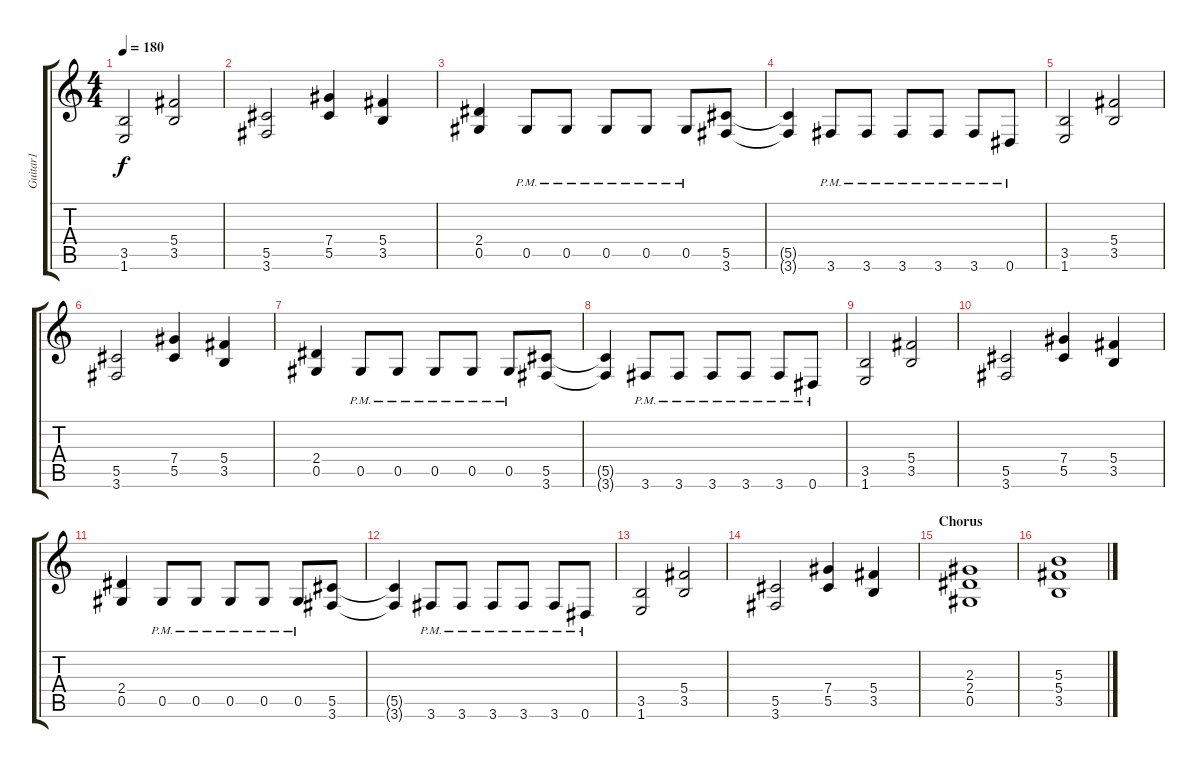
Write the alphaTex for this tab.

\track ("Guitar1" "Guitar1") {instrument distortionguitar}
\staff {score tabs}
\tuning (Eb4 Bb3 Gb3 Db3 Ab2 Eb2) {hide}
\ts (4 4)
\tempo 180
\clef g2
\ks c
(3.5 1.6).2{dy f} (5.4 3.5).2 |
(5.5 3.6).2 (7.4 5.5).4 (5.4 3.5).4 |
(2.4 0.5).4 0.5{pm}.8 0.5{pm}.8 0.5{pm}.8 0.5{pm}.8 0.5{pm}.8 (5.5 3.6).8 |
(5.5{t} 3.6{t}).4 3.6{pm}.8 3.6{pm}.8 3.6{pm}.8 3.6{pm}.8 3.6{pm}.8 0.6{pm}.8 |
(3.5 1.6).2 (5.4 3.5).2 |
(5.5 3.6).2 (7.4 5.5).4 (5.4 3.5).4 |
(2.4 0.5).4 0.5{pm}.8 0.5{pm}.8 0.5{pm}.8 0.5{pm}.8 0.5{pm}.8 (5.5 3.6).8 |
(5.5{t} 3.6{t}).4 3.6{pm}.8 3.6{pm}.8 3.6{pm}.8 3.6{pm}.8 3.6{pm}.8 0.6{pm}.8 |
(3.5 1.6).2 (5.4 3.5).2 |
(5.5 3.6).2 (7.4 5.5).4 (5.4 3.5).4 |
(2.4 0.5).4 0.5{pm}.8 0.5{pm}.8 0.5{pm}.8 0.5{pm}.8 0.5{pm}.8 (5.5 3.6).8 |
(5.5{t} 3.6{t}).4 3.6{pm}.8 3.6{pm}.8 3.6{pm}.8 3.6{pm}.8 3.6{pm}.8 0.6{pm}.8 |
(3.5 1.6).2 (5.4 3.5).2 |
(5.5 3.6).2 (7.4 5.5).4 (5.4 3.5).4 |
\section ("" "Chorus")
(2.3 2.4 0.5).1 |
(5.3 5.4 3.5).1
